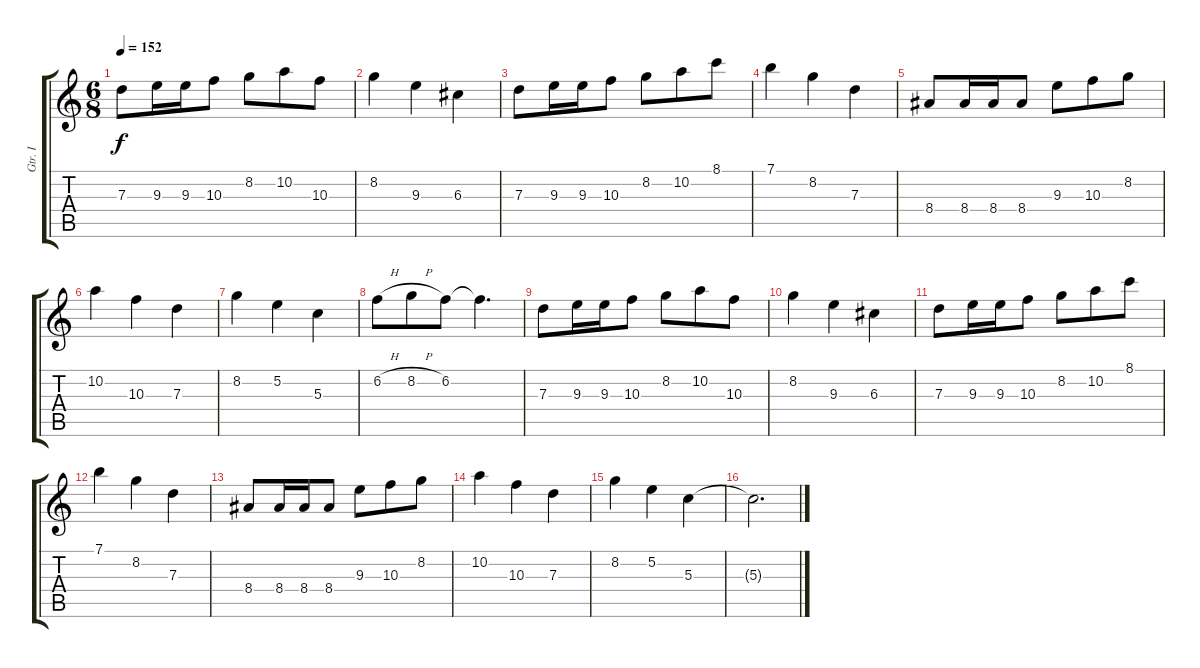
\track ("Gtr. I" "Gtr. I") {instrument distortionguitar}
\staff {score tabs}
\tuning (E4 B3 G3 D3 A2 E2) {hide}
\ts (6 8)
\tempo 152
\clef g2
\ks c
7.3.8{dy f} 9.3.16 9.3.16 10.3.8 8.2.8 10.2.8 10.3.8 |
8.2.4 9.3.4 6.3.4 |
7.3.8 9.3.16 9.3.16 10.3.8 8.2.8 10.2.8 8.1.8 |
7.1.4 8.2.4 7.3.4 |
8.4.8 8.4.16 8.4.16 8.4.8 9.3.8 10.3.8 8.2.8 |
10.2.4 10.3.4 7.3.4 |
8.2.4 5.2.4 5.3.4 |
6.2{h}.8 8.2{h}.8 6.2.8 6.2{t}.4{d} |
7.3.8 9.3.16 9.3.16 10.3.8 8.2.8 10.2.8 10.3.8 |
8.2.4 9.3.4 6.3.4 |
7.3.8 9.3.16 9.3.16 10.3.8 8.2.8 10.2.8 8.1.8 |
7.1.4 8.2.4 7.3.4 |
8.4.8 8.4.16 8.4.16 8.4.8 9.3.8 10.3.8 8.2.8 |
10.2.4 10.3.4 7.3.4 |
8.2.4 5.2.4 5.3.4 |
5.3{t}.2{d}
